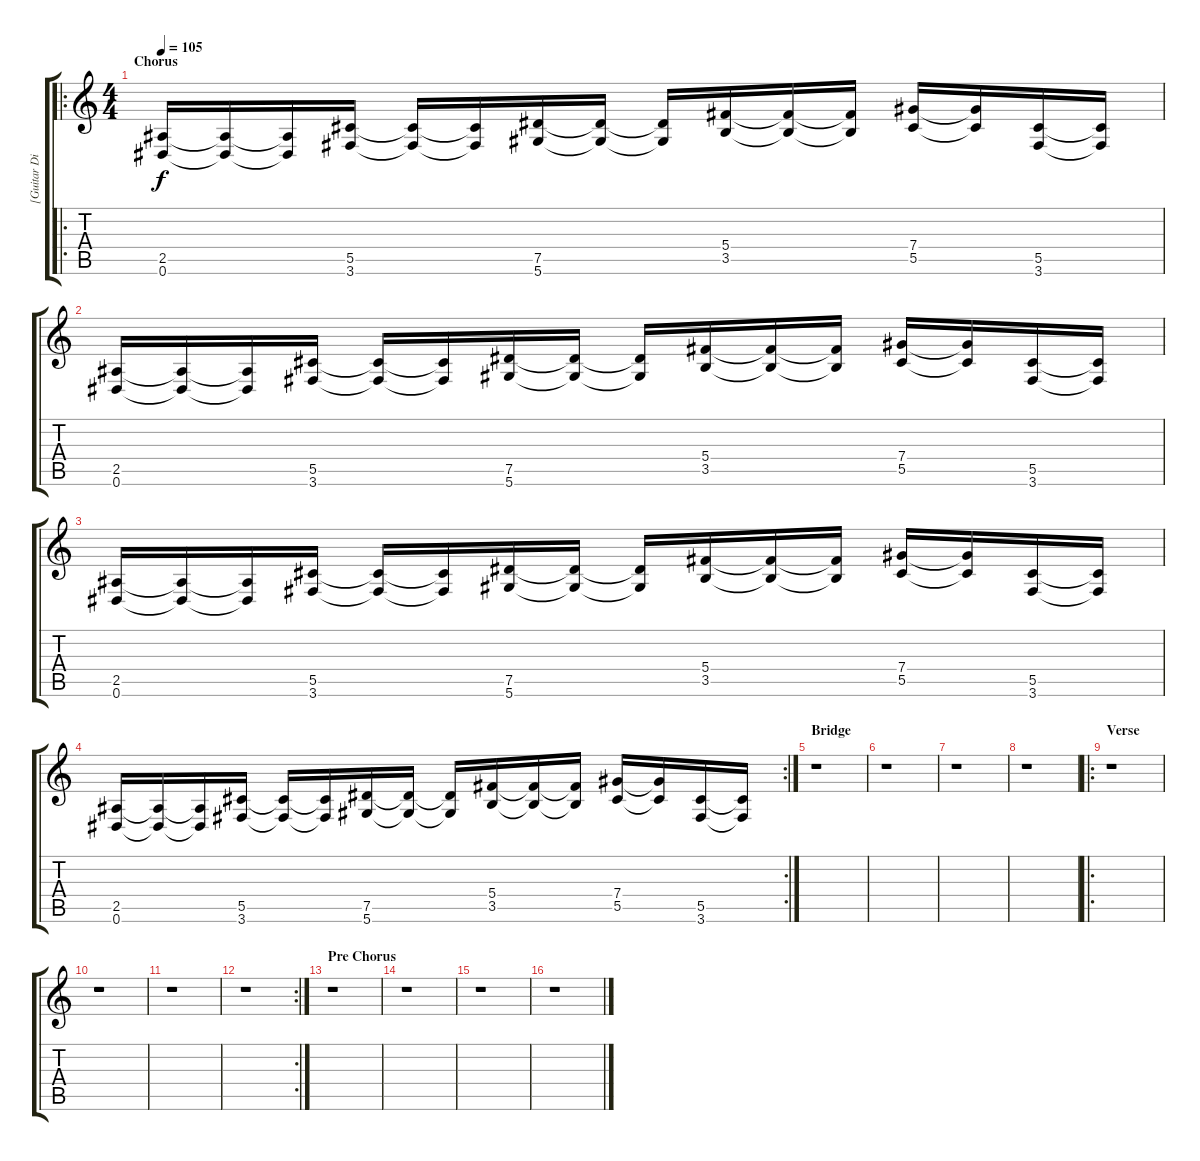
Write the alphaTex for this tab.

\track ("[Guitar Distortion]" "[Guitar Di") {instrument distortionguitar}
\staff {score tabs}
\tuning (Eb4 Bb3 Gb3 Db3 Ab2 Eb2) {hide}
\ro
\ts (4 4)
\section ("" "Chorus")
\tempo 105
\clef g2
\ks c
(2.5 0.6).16{dy f} (2.5{t} 0.6{t}).16 (2.5{t} 0.6{t}).16 (5.5 3.6).16 (5.5{t} 3.6{t}).16 (5.5{t} 3.6{t}).16 (7.5 5.6).16 (7.5{t} 5.6{t}).16 (7.5{t} 5.6{t}).16 (5.4 3.5).16 (5.4{t} 3.5{t}).16 (5.4{t} 3.5{t}).16 (7.4 5.5).16 (7.4{t} 5.5{t}).16 (5.5 3.6).16 (5.5{t} 3.6{t}).16 |
(2.5 0.6).16 (2.5{t} 0.6{t}).16 (2.5{t} 0.6{t}).16 (5.5 3.6).16 (5.5{t} 3.6{t}).16 (5.5{t} 3.6{t}).16 (7.5 5.6).16 (7.5{t} 5.6{t}).16 (7.5{t} 5.6{t}).16 (5.4 3.5).16 (5.4{t} 3.5{t}).16 (5.4{t} 3.5{t}).16 (7.4 5.5).16 (7.4{t} 5.5{t}).16 (5.5 3.6).16 (5.5{t} 3.6{t}).16 |
(2.5 0.6).16 (2.5{t} 0.6{t}).16 (2.5{t} 0.6{t}).16 (5.5 3.6).16 (5.5{t} 3.6{t}).16 (5.5{t} 3.6{t}).16 (7.5 5.6).16 (7.5{t} 5.6{t}).16 (7.5{t} 5.6{t}).16 (5.4 3.5).16 (5.4{t} 3.5{t}).16 (5.4{t} 3.5{t}).16 (7.4 5.5).16 (7.4{t} 5.5{t}).16 (5.5 3.6).16 (5.5{t} 3.6{t}).16 |
\rc 2
(2.5 0.6).16 (2.5{t} 0.6{t}).16 (2.5{t} 0.6{t}).16 (5.5 3.6).16 (5.5{t} 3.6{t}).16 (5.5{t} 3.6{t}).16 (7.5 5.6).16 (7.5{t} 5.6{t}).16 (7.5{t} 5.6{t}).16 (5.4 3.5).16 (5.4{t} 3.5{t}).16 (5.4{t} 3.5{t}).16 (7.4 5.5).16 (7.4{t} 5.5{t}).16 (5.5 3.6).16 (5.5{t} 3.6{t}).16 |
\section ("" "Bridge")
r.1 |
r.1 |
r.1 |
r.1 |
\ro
\section ("" "Verse")
r.1 |
r.1 |
r.1 |
\rc 2
r.1 |
\section ("" "Pre Chorus")
r.1 |
r.1 |
r.1 |
r.1
